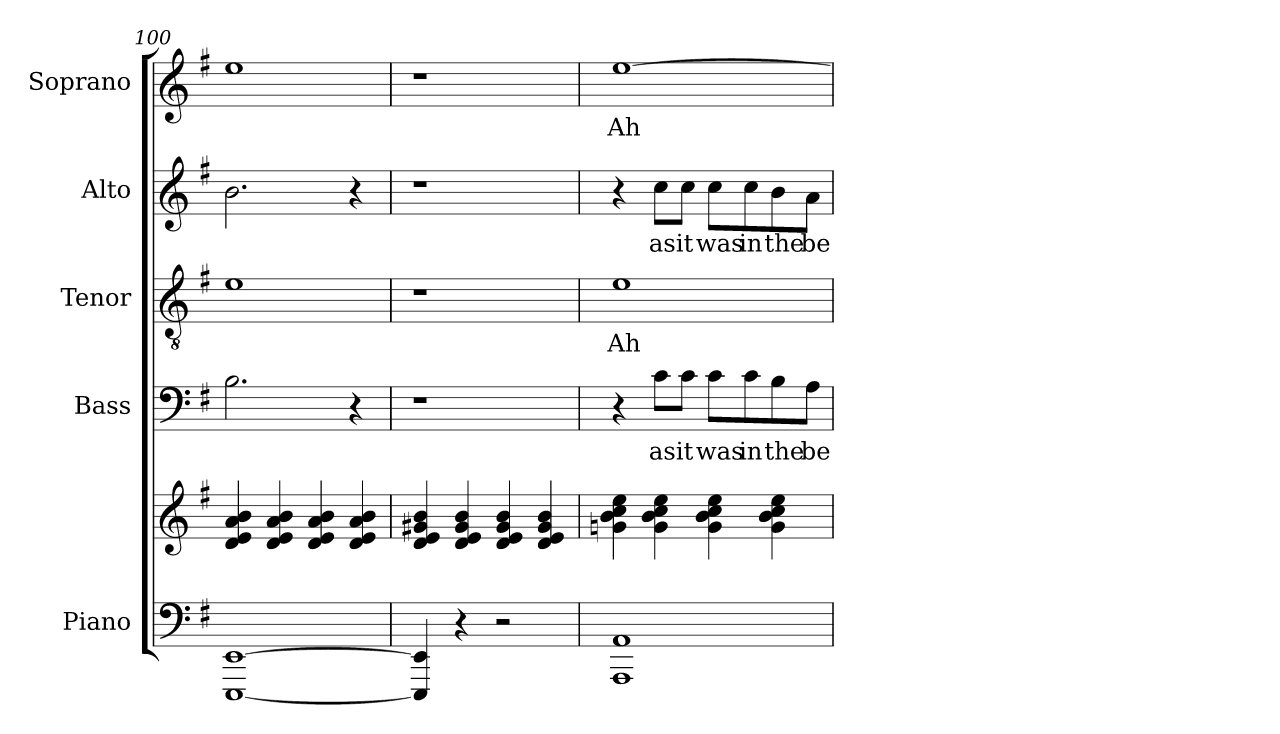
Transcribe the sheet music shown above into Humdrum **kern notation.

**kern	**kern	**kern	**text	**kern	**text	**kern	**text	**kern	**text
*part5	*part5	*part4	*part4	*part3	*part3	*part2	*part2	*part1	*part1
*staff6	*staff5	*staff4	*staff4	*staff3	*staff3	*staff2	*staff2	*staff1	*staff1
*I"Piano	*	*I"Bass	*	*I"Tenor	*	*I"Alto	*	*I"Soprano	*
*	*	*I'B.	*	*I'T.	*	*I'A.	*	*I'S.	*
*clefF4	*clefG2	*clefF4	*	*clefGv2	*	*clefG2	*	*clefG2	*
*k[f#]	*k[f#]	*k[f#]	*	*k[f#]	*	*k[f#]	*	*k[f#]	*
*G:	*G:	*G:	*	*G:	*	*G:	*	*G:	*
=100	=100	=100	=100	=100	=100	=100	=100	=100	=100
[>1EE [<1EEE	4d/ 4a/ 4e/ 4b/	2.B\	.	1e	.	2.b\	.	1ee	.
.	4d/ 4a/ 4e/ 4b/	.	.	.	.	.	.	.	.
.	4a/ 4d/ 4e/ 4b/	.	.	.	.	.	.	.	.
.	4d/ 4a/ 4e/ 4b/	4r	.	.	.	4r	.	.	.
=101	=101	=101	=101	=101	=101	=101	=101	=101	=101
4EEE/] 4EE/]	4b/ 4g#X/ 4d/ 4e/	1r	.	1r	.	1r	.	1r	.
4r	4b/ 4d/ 4g#/ 4e/	.	.	.	.	.	.	.	.
2r	4b/ 4g#/ 4d/ 4e/	.	.	.	.	.	.	.	.
.	4b/ 4g#/ 4d/ 4e/	.	.	.	.	.	.	.	.
!!LO:LB:g=z
=102	=102	=102	=102	=102	=102	=102	=102	=102	=102
!	!	!	!	!	!LO:LY:b:cj	!	!	!	!LO:LY:b:cj
1AA 1AAA	4b\ 4gn\ 4ee\ 4cc\	4r	.	1e	Ah	4r	.	[>1ee	Ah
!	!	!	!LO:LY:b:cj	!	!	!	!LO:LY:b:cj	!	!
.	4b\ 4cc\ 4ee\ 4g\	8c\L	as	.	.	8cc\L	as	.	.
!	!	!	!LO:LY:b:cj	!	!	!	!LO:LY:b:cj	!	!
.	.	8c\J	it	.	.	8cc\J	it	.	.
!	!	!	!LO:LY:b:cj	!	!	!	!LO:LY:b:cj	!	!
.	4b\ 4g\ 4cc\ 4ee\	8c\L	was	.	.	8cc\L	was	.	.
!	!	!	!LO:LY:b:cj	!	!	!	!LO:LY:b:cj	!	!
.	.	8c\	in	.	.	8cc\	in	.	.
!	!	!	!LO:LY:b:cj	!	!	!	!LO:LY:b:cj	!	!
.	4b\ 4ee\ 4g\ 4cc\	8B\	the	.	.	8b\	the	.	.
!	!	!	!LO:LY:b:cj	!	!	!	!LO:LY:b:cj	!	!
.	.	8A\J	be-	.	.	8a\J	be-	.	.
=	=	=	=	=	=	=	=	=	=
*-	*-	*-	*-	*-	*-	*-	*-	*-	*-
